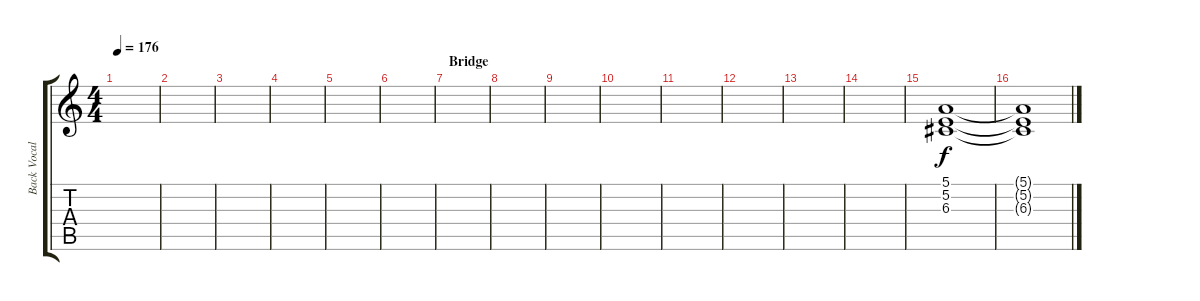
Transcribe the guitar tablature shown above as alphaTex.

\track ("Back Vocals" "Back Vocal") {instrument voiceoohs}
\staff {score tabs}
\tuning (E4 B3 G3 D3 A2 E2) {hide}
\ts (4 4)
\tempo 176
\clef g2
\ks c
|
|
|
|
|
|
\section ("" "Bridge")
|
|
|
|
|
|
|
|
(5.1 5.2 6.3).1 |
(5.1{t} 5.2{t} 6.3{t}).1
